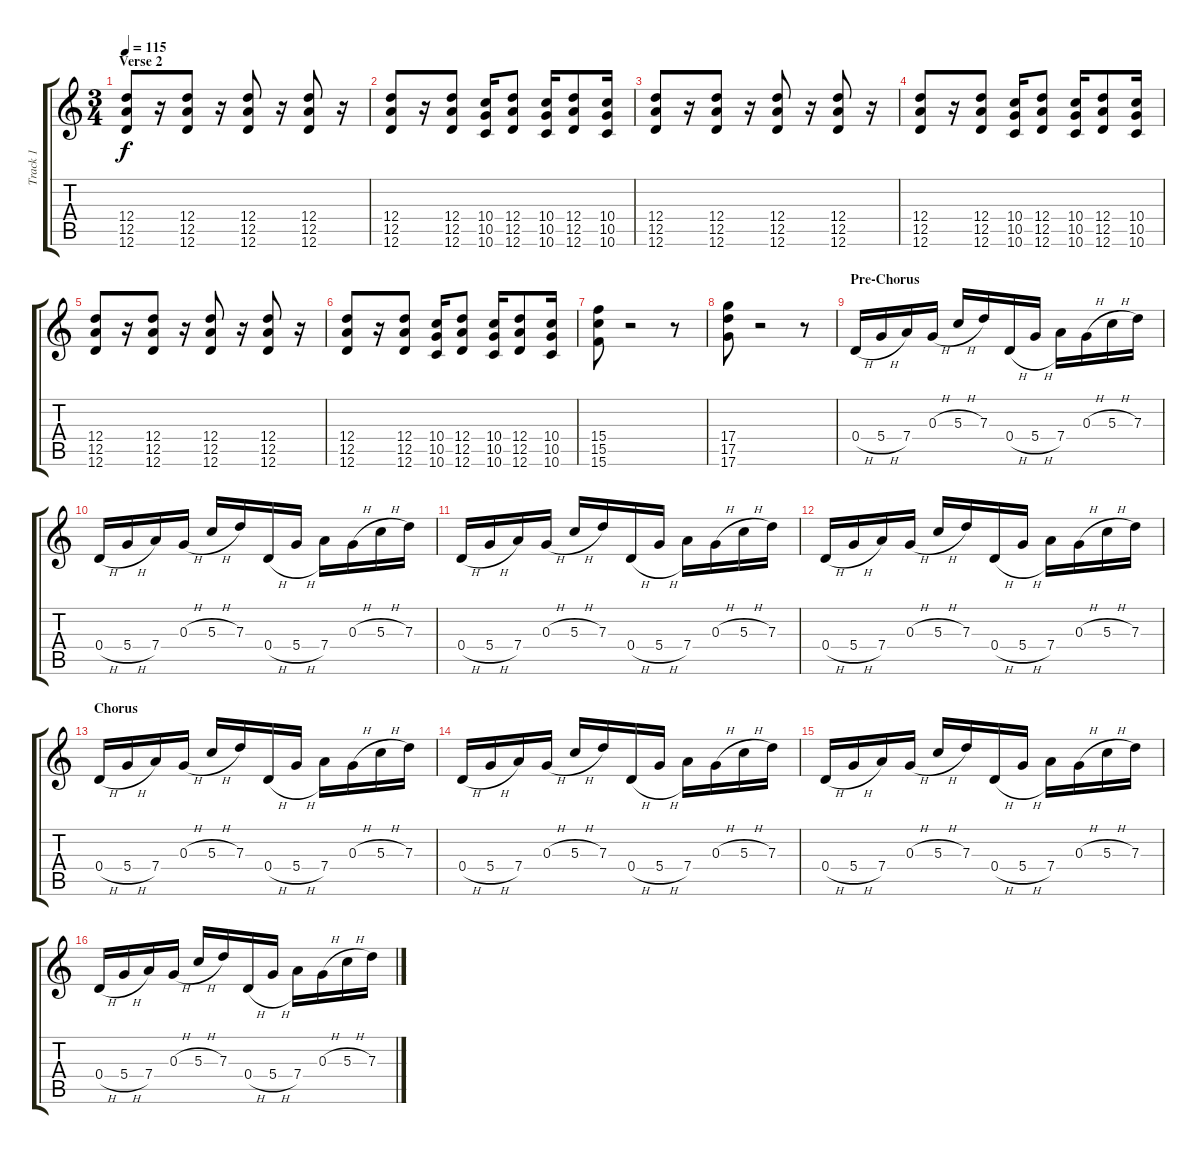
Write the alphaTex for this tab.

\track ("Track 1" "Track 1") {instrument overdrivenguitar}
\staff {score tabs}
\tuning (E4 B3 G3 D3 A2 D2) {hide}
\ts (3 4)
\section ("" "Verse 2")
\tempo 115
\clef g2
\ks c
(12.4 12.5 12.6).8{dy f} r.16 (12.4 12.5 12.6).8 r.16 (12.4 12.5 12.6).8 r.16 (12.4 12.5 12.6).8 r.16 |
(12.4 12.5 12.6).8 r.16 (12.4 12.5 12.6).8 (10.4 10.5 10.6).16 (12.4 12.5 12.6).8 (10.4 10.5 10.6).16 (12.4 12.5 12.6).8 (10.4 10.5 10.6).16 |
(12.4 12.5 12.6).8 r.16 (12.4 12.5 12.6).8 r.16 (12.4 12.5 12.6).8 r.16 (12.4 12.5 12.6).8 r.16 |
(12.4 12.5 12.6).8 r.16 (12.4 12.5 12.6).8 (10.4 10.5 10.6).16 (12.4 12.5 12.6).8 (10.4 10.5 10.6).16 (12.4 12.5 12.6).8 (10.4 10.5 10.6).16 |
(12.4 12.5 12.6).8 r.16 (12.4 12.5 12.6).8 r.16 (12.4 12.5 12.6).8 r.16 (12.4 12.5 12.6).8 r.16 |
(12.4 12.5 12.6).8 r.16 (12.4 12.5 12.6).8 (10.4 10.5 10.6).16 (12.4 12.5 12.6).8 (10.4 10.5 10.6).16 (12.4 12.5 12.6).8 (10.4 10.5 10.6).16 |
(15.4 15.5 15.6).8 r.2 r.8 |
(17.4 17.5 17.6).8 r.2 r.8 |
\section ("" "Pre-Chorus")
0.4{h}.16 5.4{h}.16 7.4.16 0.3{h}.16 5.3{h}.16 7.3.16 0.4{h}.16 5.4{h}.16 7.4.16 0.3{h}.16 5.3{h}.16 7.3.16 |
0.4{h}.16 5.4{h}.16 7.4.16 0.3{h}.16 5.3{h}.16 7.3.16 0.4{h}.16 5.4{h}.16 7.4.16 0.3{h}.16 5.3{h}.16 7.3.16 |
0.4{h}.16 5.4{h}.16 7.4.16 0.3{h}.16 5.3{h}.16 7.3.16 0.4{h}.16 5.4{h}.16 7.4.16 0.3{h}.16 5.3{h}.16 7.3.16 |
0.4{h}.16 5.4{h}.16 7.4.16 0.3{h}.16 5.3{h}.16 7.3.16 0.4{h}.16 5.4{h}.16 7.4.16 0.3{h}.16 5.3{h}.16 7.3.16 |
\section ("" "Chorus")
0.4{h}.16 5.4{h}.16 7.4.16 0.3{h}.16 5.3{h}.16 7.3.16 0.4{h}.16 5.4{h}.16 7.4.16 0.3{h}.16 5.3{h}.16 7.3.16 |
0.4{h}.16 5.4{h}.16 7.4.16 0.3{h}.16 5.3{h}.16 7.3.16 0.4{h}.16 5.4{h}.16 7.4.16 0.3{h}.16 5.3{h}.16 7.3.16 |
0.4{h}.16 5.4{h}.16 7.4.16 0.3{h}.16 5.3{h}.16 7.3.16 0.4{h}.16 5.4{h}.16 7.4.16 0.3{h}.16 5.3{h}.16 7.3.16 |
0.4{h}.16 5.4{h}.16 7.4.16 0.3{h}.16 5.3{h}.16 7.3.16 0.4{h}.16 5.4{h}.16 7.4.16 0.3{h}.16 5.3{h}.16 7.3.16
